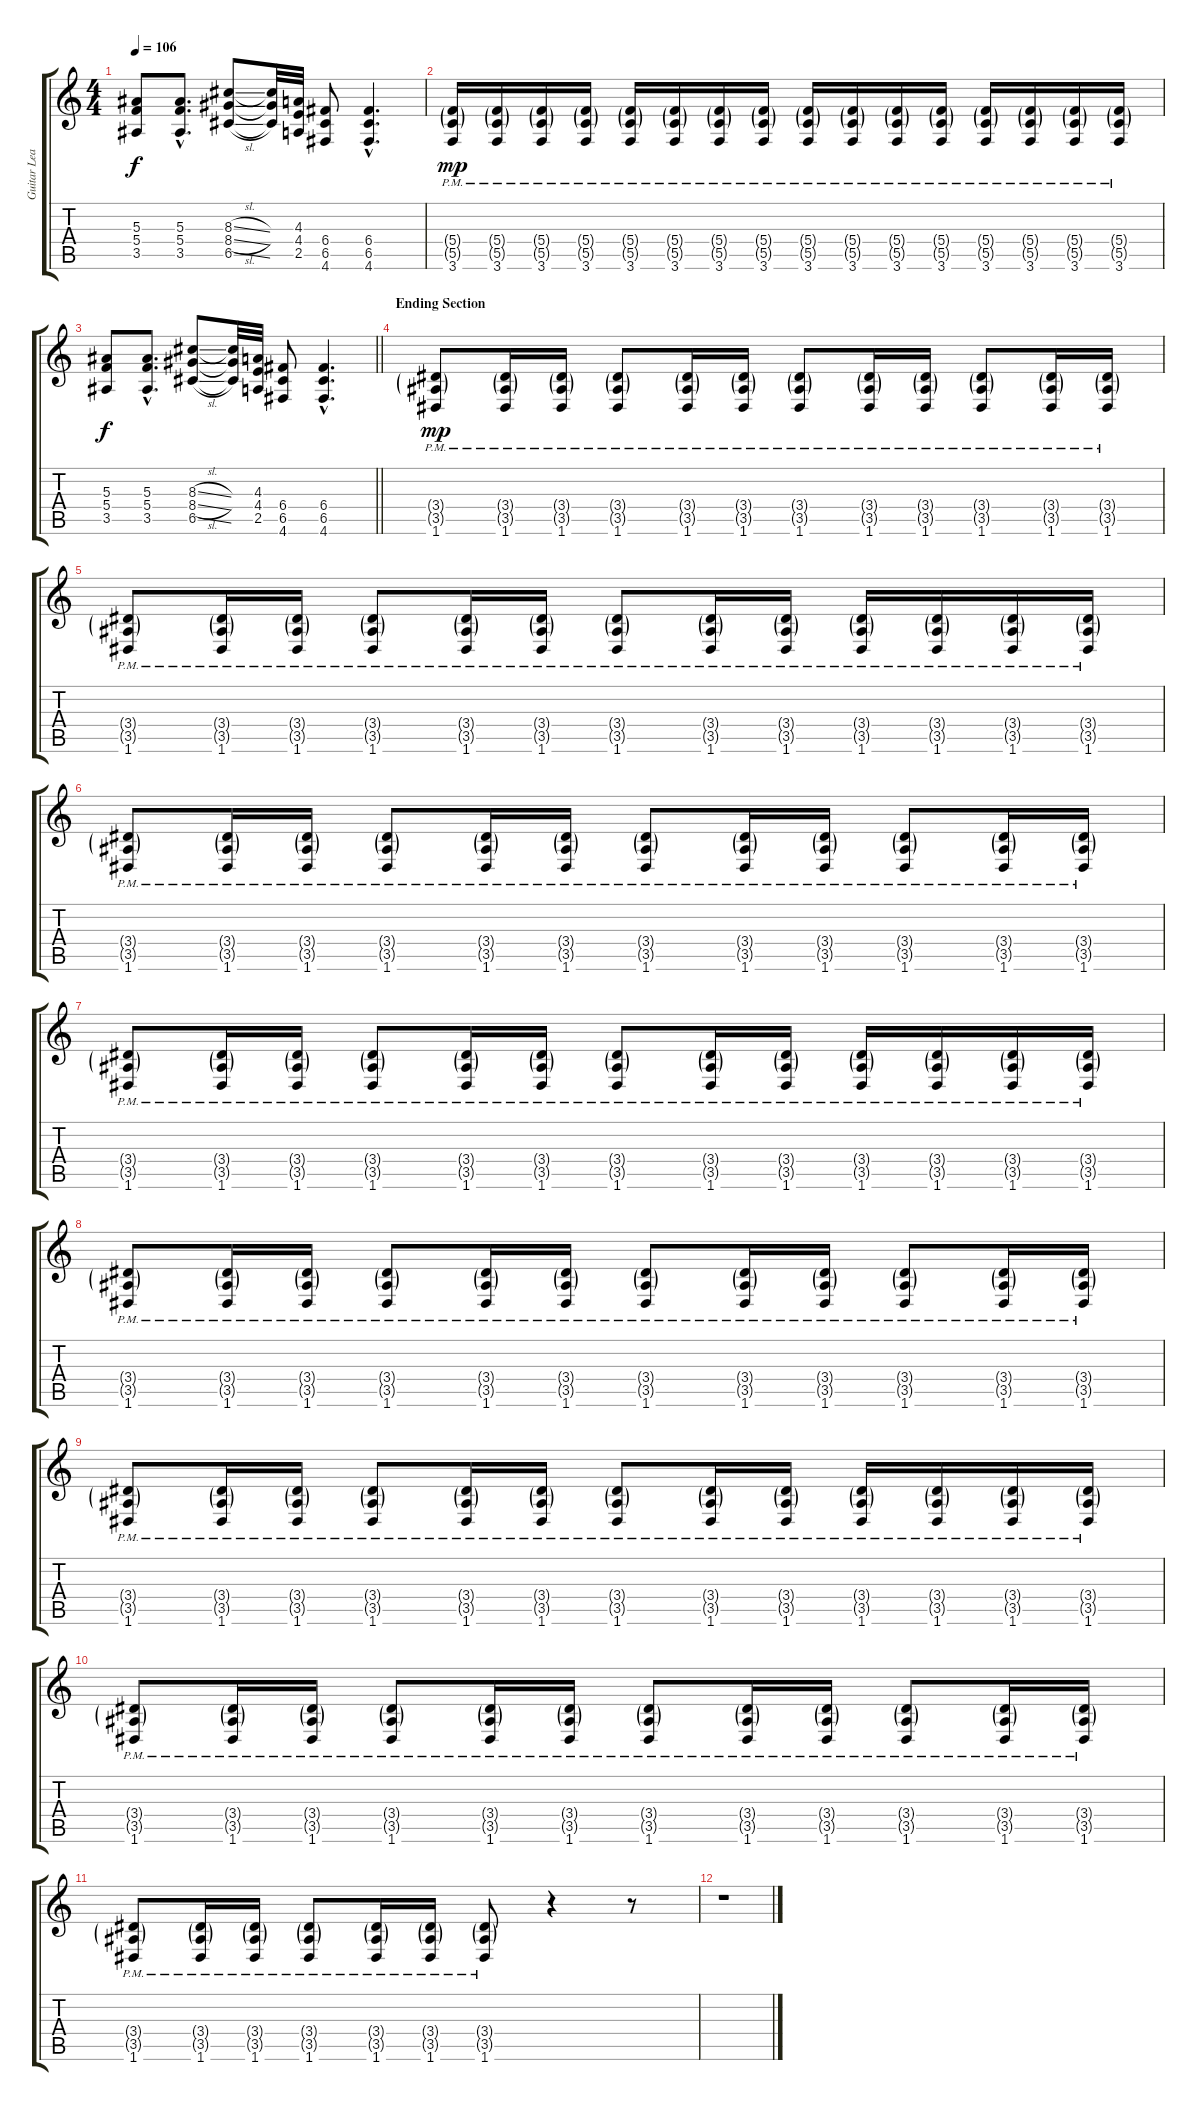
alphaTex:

\track ("Guitar Lead 2" "Guitar Lea") {instrument distortionguitar}
\staff {score tabs}
\tuning (D4 A3 F3 C3 G2 D2) {hide}
\ts (4 4)
\tempo 106
\clef g2
\ks c
(5.3 5.4 3.5).8{dy f} (5.3{hac} 5.4{hac} 3.5{hac}).8{d} (8.3{sl} 8.4{sl} 6.5{sl}).8 (8.3{t} 8.4{t} 6.5{t}).32 (4.3 4.4 2.5).32 (6.4 6.5 4.6).8 (6.4{hac} 6.5{hac} 4.6{hac}).4{d} |
(5.4{g pm} 5.5{g pm} 3.6{pm}).16{dy mp} (5.4{g pm} 5.5{g pm} 3.6{pm}).16 (5.4{g pm} 5.5{g pm} 3.6{pm}).16 (5.4{g pm} 5.5{g pm} 3.6{pm}).16 (5.4{g pm} 5.5{g pm} 3.6{pm}).16 (5.4{g pm} 5.5{g pm} 3.6{pm}).16 (5.4{g pm} 5.5{g pm} 3.6{pm}).16 (5.4{g pm} 5.5{g pm} 3.6{pm}).16 (5.4{g pm} 5.5{g pm} 3.6{pm}).16 (5.4{g pm} 5.5{g pm} 3.6{pm}).16 (5.4{g pm} 5.5{g pm} 3.6{pm}).16 (5.4{g pm} 5.5{g pm} 3.6{pm}).16 (5.4{g pm} 5.5{g pm} 3.6{pm}).16 (5.4{g pm} 5.5{g pm} 3.6{pm}).16 (5.4{g pm} 5.5{g pm} 3.6{pm}).16 (5.4{g pm} 5.5{g pm} 3.6{pm}).16 |
\barLineRight lightlight
(5.3 5.4 3.5).8{dy f} (5.3{hac} 5.4{hac} 3.5{hac}).8{d} (8.3{sl} 8.4{sl} 6.5{sl}).8 (8.3{t} 8.4{t} 6.5{t}).32 (4.3 4.4 2.5).32 (6.4 6.5 4.6).8 (6.4{hac} 6.5{hac} 4.6{hac}).4{d} |
\section ("" "Ending Section")
(3.4{g pm} 3.5{g pm} 1.6).8{dy mp} (3.4{g pm} 3.5{g pm} 1.6).16 (3.4{g pm} 3.5{g pm} 1.6).16 (3.4{g pm} 3.5{g pm} 1.6).8 (3.4{g pm} 3.5{g pm} 1.6).16 (3.4{g pm} 3.5{g pm} 1.6).16 (3.4{g pm} 3.5{g pm} 1.6).8 (3.4{g pm} 3.5{g pm} 1.6).16 (3.4{g pm} 3.5{g pm} 1.6).16 (3.4{g pm} 3.5{g pm} 1.6).8 (3.4{g pm} 3.5{g pm} 1.6).16 (3.4{g pm} 3.5{g pm} 1.6).16 |
(3.4{g pm} 3.5{g pm} 1.6).8 (3.4{g pm} 3.5{g pm} 1.6).16 (3.4{g pm} 3.5{g pm} 1.6).16 (3.4{g pm} 3.5{g pm} 1.6).8 (3.4{g pm} 3.5{g pm} 1.6).16 (3.4{g pm} 3.5{g pm} 1.6).16 (3.4{g pm} 3.5{g pm} 1.6).8 (3.4{g pm} 3.5{g pm} 1.6).16 (3.4{g pm} 3.5{g pm} 1.6).16 (3.4{g pm} 3.5{g pm} 1.6).16 (3.4{g pm} 3.5{g pm} 1.6).16 (3.4{g pm} 3.5{g pm} 1.6).16 (3.4{g pm} 3.5{g pm} 1.6).16 |
(3.4{g pm} 3.5{g pm} 1.6).8 (3.4{g pm} 3.5{g pm} 1.6).16 (3.4{g pm} 3.5{g pm} 1.6).16 (3.4{g pm} 3.5{g pm} 1.6).8 (3.4{g pm} 3.5{g pm} 1.6).16 (3.4{g pm} 3.5{g pm} 1.6).16 (3.4{g pm} 3.5{g pm} 1.6).8 (3.4{g pm} 3.5{g pm} 1.6).16 (3.4{g pm} 3.5{g pm} 1.6).16 (3.4{g pm} 3.5{g pm} 1.6).8 (3.4{g pm} 3.5{g pm} 1.6).16 (3.4{g pm} 3.5{g pm} 1.6).16 |
(3.4{g pm} 3.5{g pm} 1.6).8 (3.4{g pm} 3.5{g pm} 1.6).16 (3.4{g pm} 3.5{g pm} 1.6).16 (3.4{g pm} 3.5{g pm} 1.6).8 (3.4{g pm} 3.5{g pm} 1.6).16 (3.4{g pm} 3.5{g pm} 1.6).16 (3.4{g pm} 3.5{g pm} 1.6).8 (3.4{g pm} 3.5{g pm} 1.6).16 (3.4{g pm} 3.5{g pm} 1.6).16 (3.4{g pm} 3.5{g pm} 1.6).16 (3.4{g pm} 3.5{g pm} 1.6).16 (3.4{g pm} 3.5{g pm} 1.6).16 (3.4{g pm} 3.5{g pm} 1.6).16 |
(3.4{g pm} 3.5{g pm} 1.6).8 (3.4{g pm} 3.5{g pm} 1.6).16 (3.4{g pm} 3.5{g pm} 1.6).16 (3.4{g pm} 3.5{g pm} 1.6).8 (3.4{g pm} 3.5{g pm} 1.6).16 (3.4{g pm} 3.5{g pm} 1.6).16 (3.4{g pm} 3.5{g pm} 1.6).8 (3.4{g pm} 3.5{g pm} 1.6).16 (3.4{g pm} 3.5{g pm} 1.6).16 (3.4{g pm} 3.5{g pm} 1.6).8 (3.4{g pm} 3.5{g pm} 1.6).16 (3.4{g pm} 3.5{g pm} 1.6).16 |
(3.4{g pm} 3.5{g pm} 1.6).8{volume 0} (3.4{g pm} 3.5{g pm} 1.6).16 (3.4{g pm} 3.5{g pm} 1.6).16 (3.4{g pm} 3.5{g pm} 1.6).8 (3.4{g pm} 3.5{g pm} 1.6).16 (3.4{g pm} 3.5{g pm} 1.6).16 (3.4{g pm} 3.5{g pm} 1.6).8 (3.4{g pm} 3.5{g pm} 1.6).16 (3.4{g pm} 3.5{g pm} 1.6).16 (3.4{g pm} 3.5{g pm} 1.6).16 (3.4{g pm} 3.5{g pm} 1.6).16 (3.4{g pm} 3.5{g pm} 1.6).16 (3.4{g pm} 3.5{g pm} 1.6).16 |
(3.4{g pm} 3.5{g pm} 1.6).8 (3.4{g pm} 3.5{g pm} 1.6).16 (3.4{g pm} 3.5{g pm} 1.6).16 (3.4{g pm} 3.5{g pm} 1.6).8 (3.4{g pm} 3.5{g pm} 1.6).16 (3.4{g pm} 3.5{g pm} 1.6).16 (3.4{g pm} 3.5{g pm} 1.6).8 (3.4{g pm} 3.5{g pm} 1.6).16 (3.4{g pm} 3.5{g pm} 1.6).16 (3.4{g pm} 3.5{g pm} 1.6).8 (3.4{g pm} 3.5{g pm} 1.6).16 (3.4{g pm} 3.5{g pm} 1.6).16 |
(3.4{g pm} 3.5{g pm} 1.6).8 (3.4{g pm} 3.5{g pm} 1.6).16 (3.4{g pm} 3.5{g pm} 1.6).16 (3.4{g pm} 3.5{g pm} 1.6).8 (3.4{g pm} 3.5{g pm} 1.6).16 (3.4{g pm} 3.5{g pm} 1.6).16 (3.4{g pm} 3.5{g pm} 1.6).8 r.4 r.8 |
r.1
